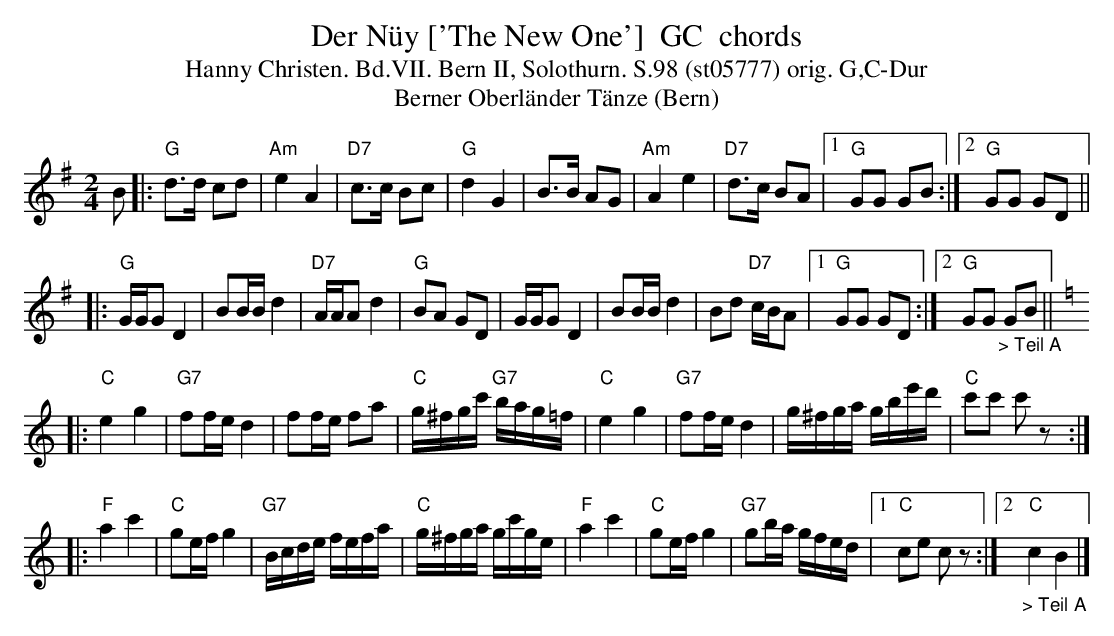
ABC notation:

X:1
T: Der N\"uy ['The New One']  GC  chords
T:Hanny Christen. Bd.VII. Bern II, Solothurn. S.98 (st05777) orig. G,C-Dur
T: Berner Oberl\"ander T\"anze (Bern)
M:2/4
L:1/8
K:G %%MIDI gchordon
B |: "G"d>d cd | "Am"e2A2 | "D7"c>c Bc | "G"d2G2 | B>B AG | "Am"A2e2 | "D7"d>c BA |1 "G"GG GB :|2 "G"GG GD ||
|: "G"G/G/G D2 | BB/B/ d2 | "D7"A/A/A d2 | "G"BA GD | G/G/G D2 | BB/B/ d2 | Bd "D7"c/B/A |1 "G"GG GD :|2 "G"GG"_> Teil A" GB ||
K:C
|: "C"e2g2 | "G7"ff/e/ d2 | ff/e/ fa | [L:1/16]  "C"g^fgc' "G7"bag=f | "C"e4g4 | "G7"f2fe d4 | g^fga gbe'd' | "C"c'2c'2 c'2z2 :|
|: "F"a4c'4 | "C"g2ef g4 | "G7"Bcde fefa | "C"g^fga gc'ge | "F"a4c'4 | "C"g2ef g4 | "G7"g2ba gfed |1 "C"c2e2 c2z2 :|2 "_> Teil A""C"c4B4 |]
